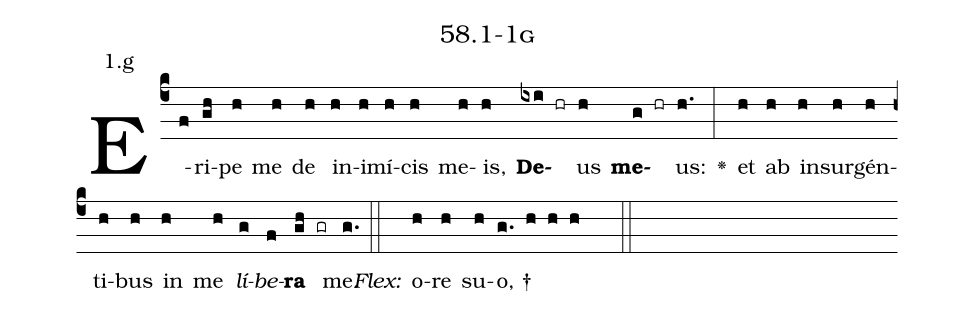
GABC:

name: 58.1-1g;
annotation: 1.g;
%%
(c4)E(f)ri(gh)pe(h) me(h) de(h) in(h)i(h)mí(h)cis(h) me(h)is,(h) <b>De</b>(ixi hr)us(h) <b>me</b>(g hr)us:(h.) <v>\greheightstar</v>(:) et(h) ab(h) in(h)sur(h)gén(h)ti(h)bus(h) in(h) me(h) <i>lí</i>(g)<i>be</i>(f)<b>ra</b>(gh gr) me.(g.) (::)
<i>Flex:</i>()  o(h)re(h) su(h)o, †(g. h h h  ::)

%E(h) u(h) o(g) u(f) a(gh) e.(g.) (::)
